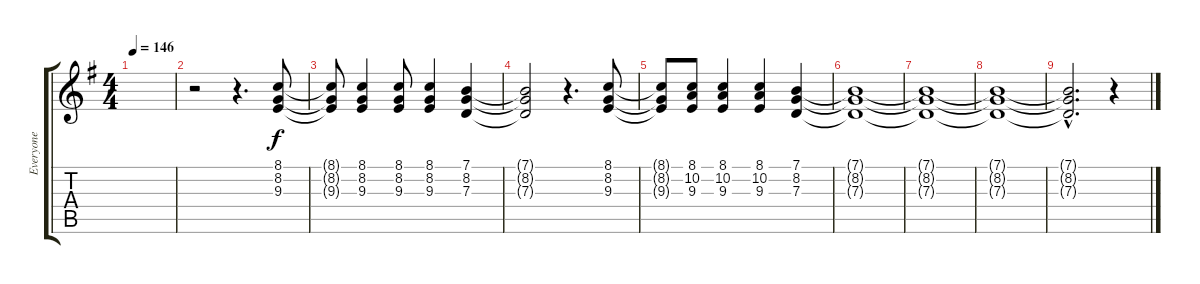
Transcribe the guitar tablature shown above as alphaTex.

\track ("Everyone" "Everyone") {instrument flute}
\staff {score tabs}
\tuning (E4 B3 G3 D3 A2 E2) {hide}
\ts (4 4)
\tempo 146
\clef g2
\ks g
|
r.2 r.4{d} (8.1 8.2 9.3).8 |
(8.1{t} 8.2{t} 9.3{t}).8 (8.1 8.2 9.3).4 (8.1 8.2 9.3).8 (8.1 8.2 9.3).4 (7.1 8.2 7.3).4 |
(7.1{t} 8.2{t} 7.3{t}).2 r.4{d} (8.1 8.2 9.3).8 |
(8.1{t} 8.2{t} 9.3{t}).8 (8.1 10.2 9.3).8 (8.1 10.2 9.3).4 (8.1 10.2 9.3).4 (7.1 8.2 7.3).4 |
(7.1{t} 8.2{t} 7.3{t}).1 |
(7.1{t} 8.2{t} 7.3{t}).1 |
(7.1{t} 8.2{t} 7.3{t}).1 |
(7.1{hac t} 8.2{hac t} 7.3{hac t}).2{d} r.4
